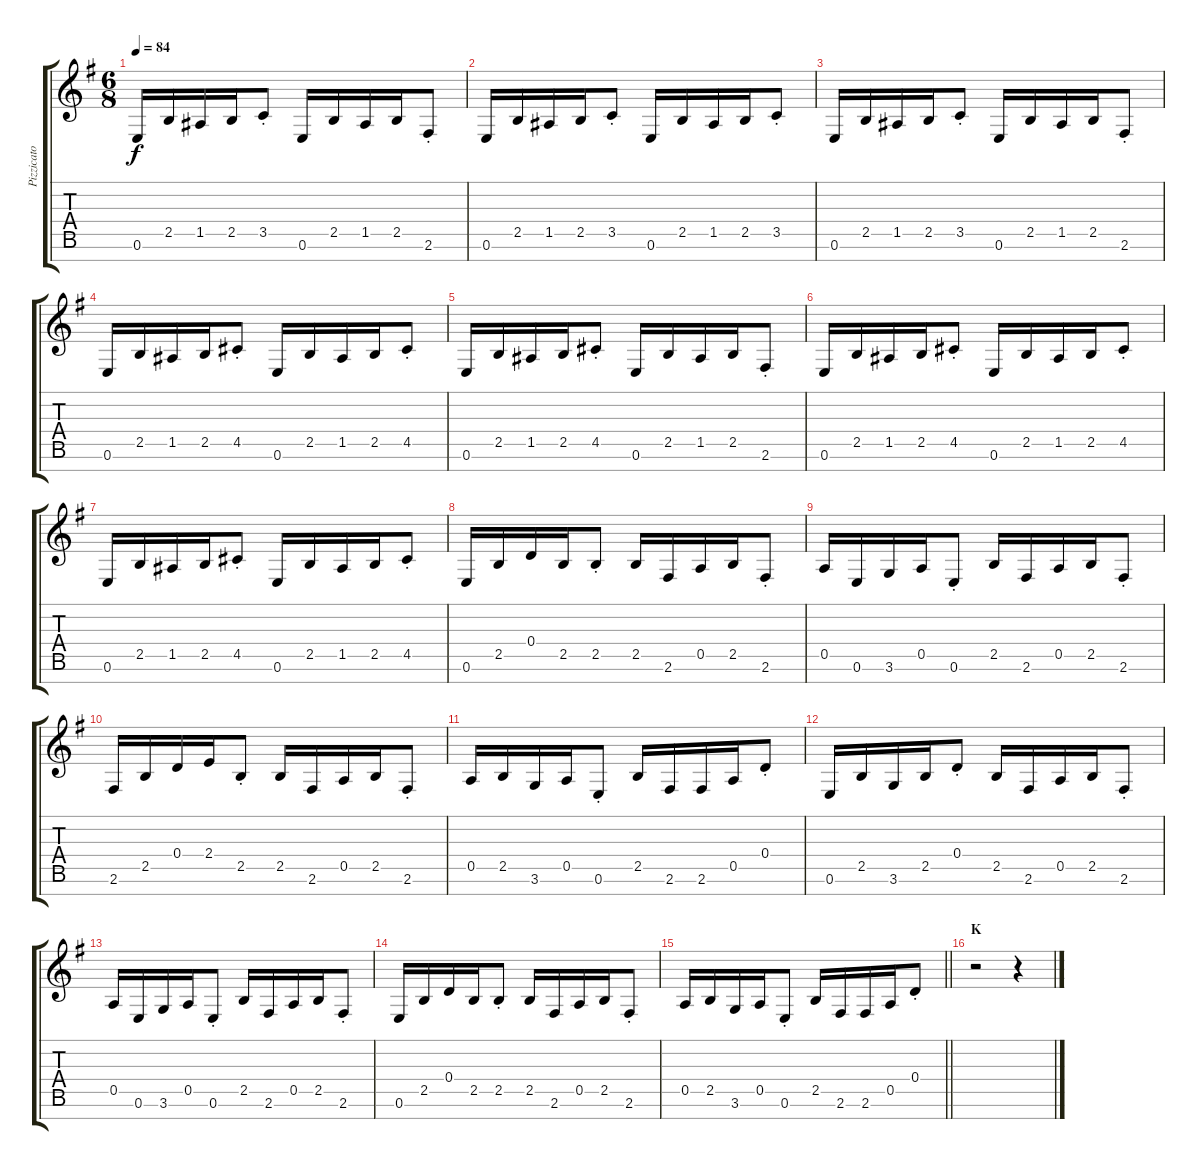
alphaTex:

\track ("Pizzicato Strings I" "Pizzicato ") {instrument pizzicatostrings}
\staff {score tabs}
\tuning (E5 B4 G4 D4 A3 E3 B2) {hide}
\ts (6 8)
\tempo 84
\clef g2
\ks g
0.6.16{dy f} 2.5.16 1.5.16 2.5.16 3.5{st}.8 0.6.16 2.5.16 1.5.16 2.5.16 2.6{st}.8 |
0.6.16 2.5.16 1.5.16 2.5.16 3.5{st}.8 0.6.16 2.5.16 1.5.16 2.5.16 3.5{st}.8 |
0.6.16 2.5.16 1.5.16 2.5.16 3.5{st}.8 0.6.16 2.5.16 1.5.16 2.5.16 2.6{st}.8 |
0.6.16 2.5.16 1.5.16 2.5.16 4.5{st}.8 0.6.16 2.5.16 1.5.16 2.5.16 4.5{st}.8 |
0.6.16 2.5.16 1.5.16 2.5.16 4.5{st}.8 0.6.16 2.5.16 1.5.16 2.5.16 2.6{st}.8 |
0.6.16 2.5.16 1.5.16 2.5.16 4.5{st}.8 0.6.16 2.5.16 1.5.16 2.5.16 4.5{st}.8 |
0.6.16 2.5.16 1.5.16 2.5.16 4.5{st}.8 0.6.16 2.5.16 1.5.16 2.5.16 4.5{st}.8 |
0.6.16 2.5.16 0.4.16 2.5.16 2.5{st}.8 2.5.16 2.6.16 0.5.16 2.5.16 2.6{st}.8 |
0.5.16 0.6.16 3.6.16 0.5.16 0.6{st}.8 2.5.16 2.6.16 0.5.16 2.5.16 2.6{st}.8 |
2.6.16 2.5.16 0.4.16 2.4.16 2.5{st}.8 2.5.16 2.6.16 0.5.16 2.5.16 2.6{st}.8 |
0.5.16 2.5.16 3.6.16 0.5.16 0.6{st}.8 2.5.16 2.6.16 2.6.16 0.5.16 0.4{st}.8 |
0.6.16 2.5.16 3.6.16 2.5.16 0.4{st}.8 2.5.16 2.6.16 0.5.16 2.5.16 2.6{st}.8 |
0.5.16 0.6.16 3.6.16 0.5.16 0.6{st}.8 2.5.16 2.6.16 0.5.16 2.5.16 2.6{st}.8 |
0.6.16 2.5.16 0.4.16 2.5.16 2.5{st}.8 2.5.16 2.6.16 0.5.16 2.5.16 2.6{st}.8 |
\barLineRight lightlight
0.5.16 2.5.16 3.6.16 0.5.16 0.6{st}.8 2.5.16 2.6.16 2.6.16 0.5.16 0.4{st}.8 |
\section ("" "K")
r.2 r.4
